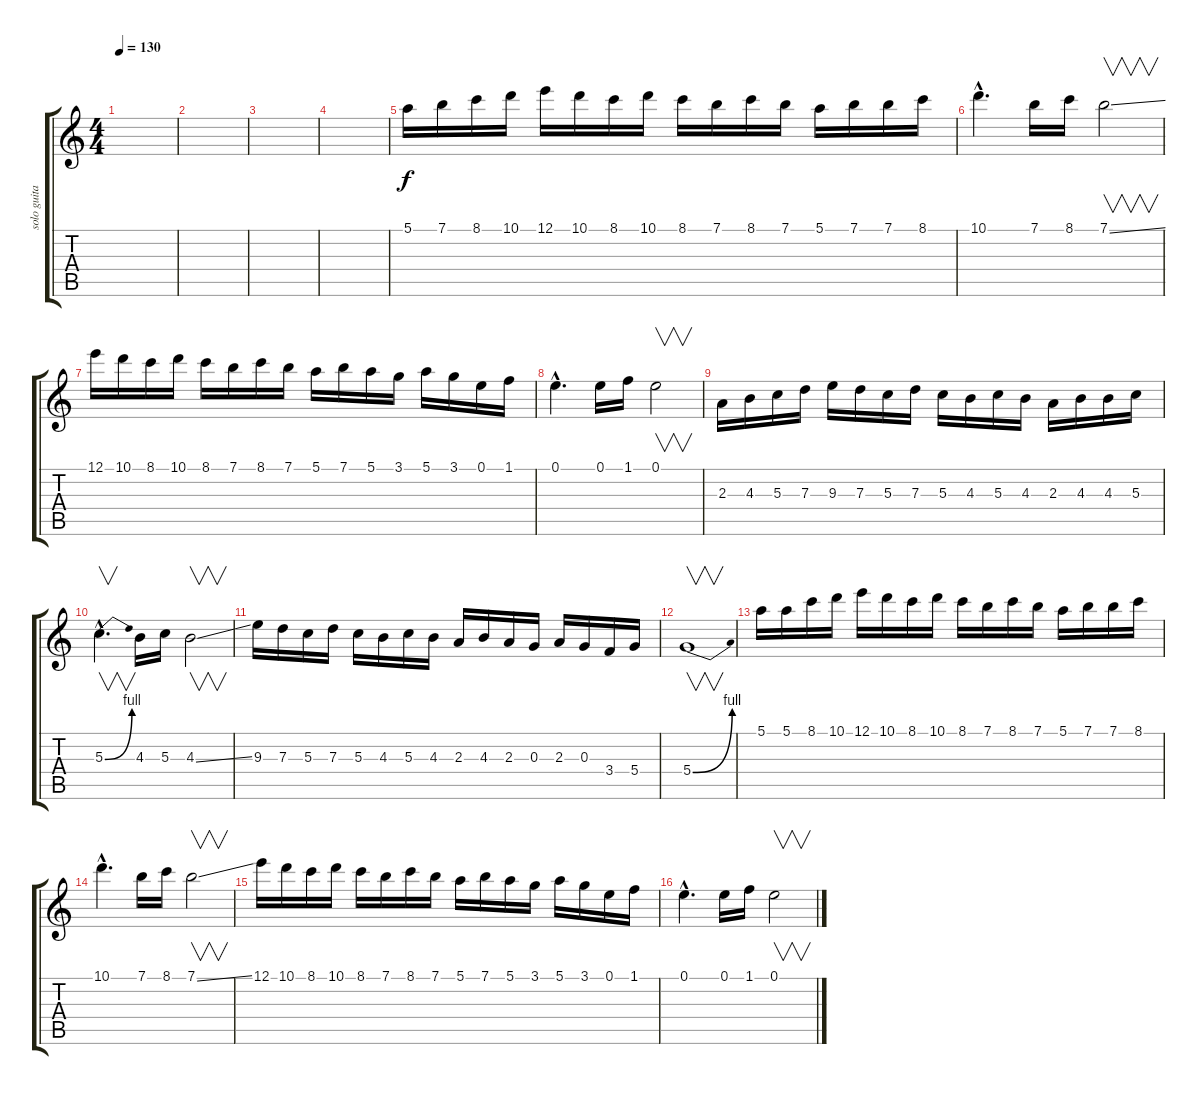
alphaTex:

\track ("solo guitar" "solo guita") {instrument distortionguitar}
\staff {score tabs}
\tuning (E4 B3 G3 D3 A2 E2) {hide}
\ts (4 4)
\tempo 130
\clef g2
\ks c
|
|
|
|
5.1.16 7.1.16 8.1.16 10.1.16 12.1.16 10.1.16 8.1.16 10.1.16 8.1.16 7.1.16 8.1.16 7.1.16 5.1.16 7.1.16 7.1.16 8.1.16 |
10.1{hac}.4{d} 7.1.16 8.1.16 7.1{ss}.2{v} |
12.1.16 10.1.16 8.1.16 10.1.16 8.1.16 7.1.16 8.1.16 7.1.16 5.1.16 7.1.16 5.1.16 3.1.16 5.1.16 3.1.16 0.1.16 1.1.16 |
0.1{hac}.4{d} 0.1.16 1.1.16 0.1.2{v} |
2.3.16 4.3.16 5.3.16 7.3.16 9.3.16 7.3.16 5.3.16 7.3.16 5.3.16 4.3.16 5.3.16 4.3.16 2.3.16 4.3.16 4.3.16 5.3.16 |
5.3{be (bend 0 0 60 4) hac}.4{v d} 4.3.16 5.3.16 4.3{ss}.2{v} |
9.3.16 7.3.16 5.3.16 7.3.16 5.3.16 4.3.16 5.3.16 4.3.16 2.3.16 4.3.16 2.3.16 0.3.16 2.3.16 0.3.16 3.4.16 5.4.16 |
5.4{be (bend 0 0 60 4)}.1{v} |
5.1.16 5.1.16 8.1.16 10.1.16 12.1.16 10.1.16 8.1.16 10.1.16 8.1.16 7.1.16 8.1.16 7.1.16 5.1.16 7.1.16 7.1.16 8.1.16 |
10.1{hac}.4{d} 7.1.16 8.1.16 7.1{ss}.2{v} |
12.1.16 10.1.16 8.1.16 10.1.16 8.1.16 7.1.16 8.1.16 7.1.16 5.1.16 7.1.16 5.1.16 3.1.16 5.1.16 3.1.16 0.1.16 1.1.16 |
0.1{hac}.4{d} 0.1.16 1.1.16 0.1.2{v}
